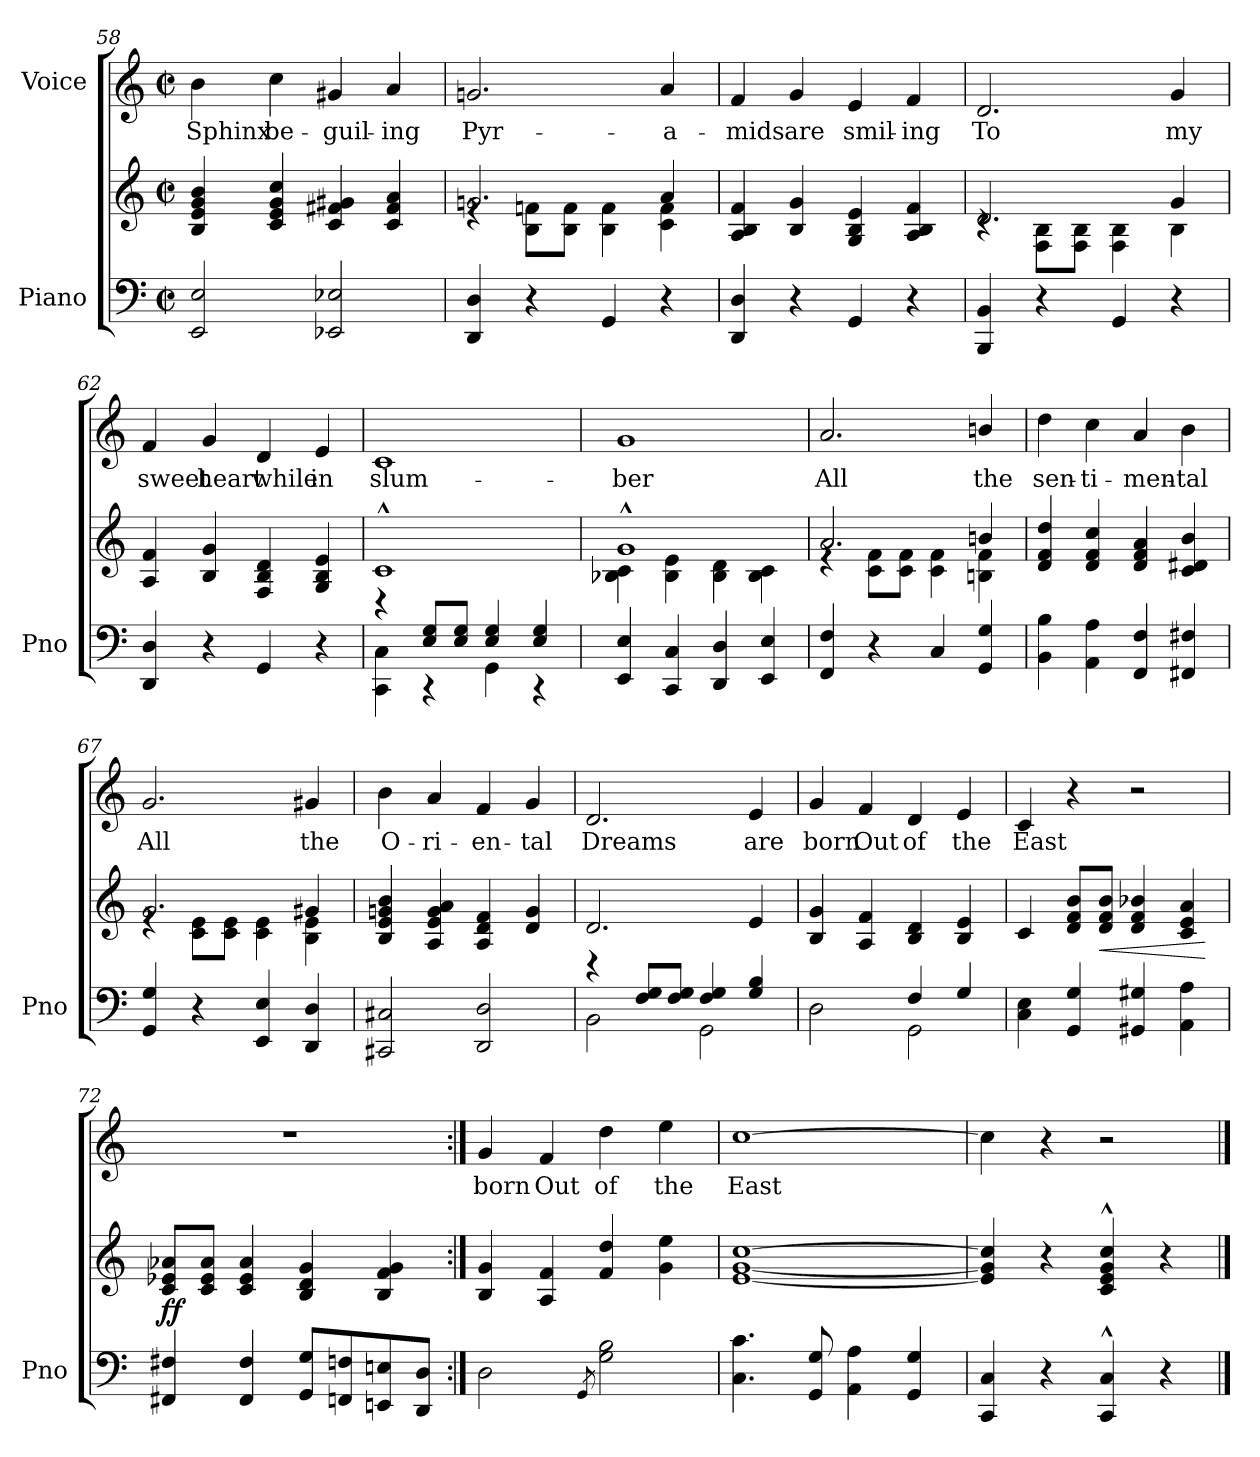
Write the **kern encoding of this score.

**kern	**kern	**dynam	**kern	**text
*part2	*part2	*part2	*part1	*part1
*staff3	*staff2	*staff2/3	*staff1	*staff1
*I"Piano	*	*	*I"Voice	*
*I'Pno	*	*	*	*
*clefF4	*clefG2	*	*clefG2	*
*k[]	*k[]	*	*k[]	*
*M2/2	*M2/2	*	*M2/2	*
*met(c|)	*met(c|)	*	*met(c|)	*
=58	=58	=58	=58	=58
!	!	!	!	!LO:LY:b
2EE/ 2E/	4B/ 4e/ 4g/ 4b/	.	4b\	Sphinx
!	!	!	!	!LO:LY:b
.	4c/ 4e/ 4g/ 4cc/	.	4cc\	be-
!	!	!	!	!LO:LY:b
2EE-X/ 2E-X/	4c/ 4f#X/ 4g#X/	.	4g#X/	-guil-
!	!	!	!	!LO:LY:b
.	4c/ 4f#/ 4a/	.	4a/	-ing
=59	=59	=59	=59	=59
*	*^	*	*	*
!	!	!	!	!	!LO:LY:b
4DD/ 4D/	2.gn/	4re	.	2.gn/	Pyr-
4r	.	8B\ 8fn\L	.	.	.
.	.	8B\ 8f\J	.	.	.
4GG/	.	4B\ 4f\	.	.	.
!	!	!	!	!	!LO:LY:b
4r	4a/	4c\ 4f\	.	4a/	-a-
!!LO:LB:g=z
=60	=60	=60	=60	=60	=60
!	!	!	!	!	!LO:LY:b
*	*v	*v	*	*	*
4DD/ 4D/	4A/ 4B/ 4f/	.	4f/	-mids
!	!	!	!	!LO:LY:b
4r	4B/ 4g/	.	4g/	are
!	!	!	!	!LO:LY:b
4GG/	4G/ 4B/ 4e/	.	4e/	smil-
!	!	!	!	!LO:LY:b
4r	4A/ 4B/ 4f/	.	4f/	-ing
=61	=61	=61	=61	=61
*	*^	*	*	*
!	!	!	!	!	!LO:LY:b
4BBB/ 4BB/	2.d/	4rc	.	2.d/	To
4r	.	8F\ 8B\L	.	.	.
.	.	8F\ 8B\J	.	.	.
4GG/	.	4F\ 4B\	.	.	.
!	!	!	!	!	!LO:LY:b
4r	4g/	4B\	.	4g/	my
=62	=62	=62	=62	=62	=62
!	!	!	!	!	!LO:LY:b
*	*v	*v	*	*	*
4DD/ 4D/	4A/ 4f/	.	4f/	sweet
!	!	!	!	!LO:LY:b
4r	4B/ 4g/	.	4g/	heart
!	!	!	!	!LO:LY:b
4GG/	4F/ 4B/ 4d/	.	4d/	while
!	!	!	!	!LO:LY:b
4r	4G/ 4B/ 4e/	.	4e/	in
=63	=63	=63	=63	=63
*^	*	*	*	*
!	!	!	!	!	!LO:LY:b
4CC\ 4C\	4re	1c^^	.	1c	slum-
4rCC	8E/ 8G/L	.	.	.	.
.	8E/ 8G/J	.	.	.	.
4GG\	4E/ 4G/	.	.	.	.
4rCC	4E/ 4G/	.	.	.	.
!!LO:PB:g=z
=64	=64	=64	=64	=64	=64
*	*	*^	*	*	*
!	!	!	!	!	!	!LO:LY:b
*v	*v	*	*	*	*	*
4EE/ 4E/	1g^^	4B-X\ 4c\	.	1g	-ber
4CC/ 4C/	.	4B-\ 4e\	.	.	.
4DD/ 4D/	.	4B-\ 4d\	.	.	.
4EE/ 4E/	.	4B-\ 4c\	.	.	.
=65	=65	=65	=65	=65	=65
!	!	!	!	!	!LO:LY:b
4FF/ 4F/	2.a/	4re	.	2.a/	All
4r	.	8c\ 8f\L	.	.	.
.	.	8c\ 8f\J	.	.	.
4C/	.	4c\ 4f\	.	.	.
!	!	!	!	!	!LO:LY:b
4GG/ 4G/	4bn/	4Bn\ 4f\	.	4bn/	the
=66	=66	=66	=66	=66	=66
!	!	!	!	!	!LO:LY:b
*	*v	*v	*	*	*
4BB\ 4B\	4d/ 4f/ 4dd/	.	4dd\	sen-
!	!	!	!	!LO:LY:b
4AA\ 4A\	4d/ 4f/ 4cc/	.	4cc\	-ti-
!	!	!	!	!LO:LY:b
4FF/ 4F/	4d/ 4f/ 4a/	.	4a/	-men-
!	!	!	!	!LO:LY:b
4FF#X/ 4F#X/	4c/ 4d#X/ 4b/	.	4b\	-tal
=67	=67	=67	=67	=67
*	*^	*	*	*
!	!	!	!	!	!LO:LY:b
4GG/ 4G/	2.g/	4re	.	2.g/	All
4r	.	8c\ 8e\L	.	.	.
.	.	8c\ 8e\J	.	.	.
4EE/ 4E/	.	4c\ 4e\	.	.	.
!	!	!	!	!	!LO:LY:b
4DD/ 4D/	4g#X/	4B\ 4e\	.	4g#X/	the
=68	=68	=68	=68	=68	=68
!	!	!	!	!	!LO:LY:b
*	*v	*v	*	*	*
2CC#X/ 2C#X/	4B/ 4e/ 4gn/ 4b/	.	4b\	O-
!	!	!	!	!LO:LY:b
.	4A/ 4e/ 4g/ 4a/	.	4a/	-ri-
!	!	!	!	!LO:LY:b
2DD/ 2D/	4A/ 4d/ 4f/	.	4f/	-en-
!	!	!	!	!LO:LY:b
.	4d/ 4g/	.	4g/	-tal
!!LO:LB:g=z
=69	=69	=69	=69	=69
*^	*	*	*	*
!	!	!	!	!	!LO:LY:b
2BB\	4re	2.d/	.	2.d/	Dreams
.	8F/ 8G/L	.	.	.	.
.	8F/ 8G/J	.	.	.	.
2GG\	4F/ 4G/	.	.	.	.
!	!	!	!	!	!LO:LY:b
.	4G/ 4B/	4e/	.	4e/	are
=70	=70	=70	=70	=70	=70
!	!	!	!	!	!LO:LY:b
2D\	2ryy	4B/ 4g/	.	4g/	born
!	!	!	!	!	!LO:LY:b
.	.	4A/ 4f/	.	4f/	Out
!	!	!	!	!	!LO:LY:b
2GG\	4F/	4B/ 4d/	.	4d/	of
!	!	!	!	!	!LO:LY:b
.	4G/	4B/ 4e/	.	4e/	the
=71	=71	=71	=71	=71	=71
!	!	!	!	!	!LO:LY:b
*v	*v	*	*	*	*
4C\ 4E\	4c/	.	4c/	East
4GG/ 4G/	8d/ 8f/ 8b/L	.	4r	.
!	!	!LO:HP:b	!	!
.	8d/ 8f/ 8b/J	<	.	.
4GG#X/ 4G#X/	4d/ 4f/ 4b-X/	.	2r	.
4AA\ 4A\	4c/ 4e/ 4a/	.	.	.
.	.	[	.	.
=72	=72	=72	=72	=72
!	!	!LO:DY:b	!	!
4FF#X/ 4F#X/	8c/ 8e-X/ 8a-X/L	ff	1r	.
.	8c/ 8e-/ 8a-/J	.	.	.
4FF#/ 4F#/	4c/ 4e-/ 4a-/	.	.	.
8GG/ 8G/L	4B/ 4d/ 4g/	.	.	.
8FFn/ 8Fn/	.	.	.	.
8EEn/ 8En/	4B/ 4f/ 4g/	.	.	.
8DD/ 8D/J	.	.	.	.
!!LO:LB:g=z
=73:|!	=73:|!	=73:|!	=73:|!	=73:|!
!	!	!	!	!LO:LY:b
2D\	4B/ 4g/	.	4g/	born
!	!	!	!	!LO:LY:b
.	4A/ 4f/	.	4f/	Out
8qGG/	.	.	.	.
!	!	!	!	!LO:LY:b
2G\ 2B\	4f/ 4dd/	.	4dd\	of
!	!	!	!	!LO:LY:b
.	4g\ 4ee\	.	4ee\	the
=74	=74	=74	=74	=74
!	!	!	!	!LO:LY:b
4.C\ 4.c\	[1e [1g [1cc	.	[1cc	East
8GG/ 8G/	.	.	.	.
4AA\ 4A\	.	.	.	.
4GG/ 4G/	.	.	.	.
=75	=75	=75	=75	=75
4CC/ 4C/	4e/] 4g/] 4cc/]	.	4cc\]	.
4r	4r	.	4r	.
4CC/^^ 4C/^^	4c/^^ 4e/^^ 4g/^^ 4cc/^^	.	2r	.
4r	4r	.	.	.
==	==	==	==	==
*-	*-	*-	*-	*-
